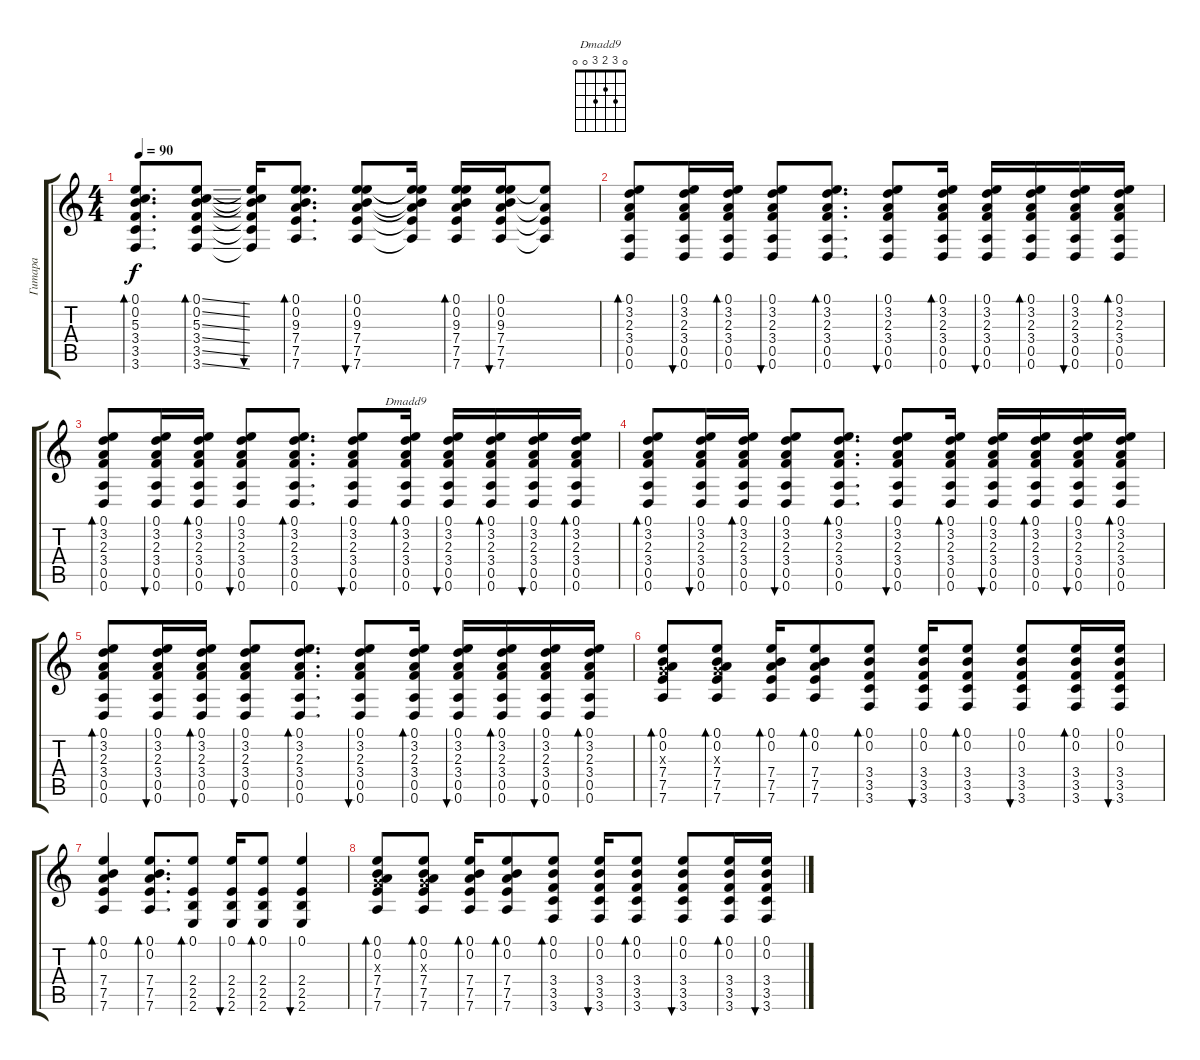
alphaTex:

\track ("Гитара" "Гитара") {instrument acousticguitarsteel}
\staff {score tabs}
\tuning (E4 B3 G3 D3 A2 D2) {hide}
\chord ("Dmadd9" 0 3 2 3 0 0)
\ts (4 4)
\tempo 90
\clef g2
\ks c
(0.1 0.2 5.3 3.4 3.5 3.6).8{d bd 60 dy f} (0.1{ss} 0.2{ss} 5.3{ss} 3.4{ss} 3.5{ss} 3.6{ss}).8{bd 60} (0.1{t} 0.2{t} 5.3{t} 3.4{t} 3.5{t} 3.6{t}).16{bu 60} (0.1 0.2 9.3 7.4 7.5 7.6).8{d bd 60} (0.1 0.2 9.3 7.4 7.5 7.6).8{bu 60} (0.1{t} 0.2{t} 9.3{t} 7.4{t} 7.5{t} 7.6{t}).16 (0.1 0.2 9.3 7.4 7.5 7.6).16{bd 60} (0.1 0.2 9.3 7.4 7.5 7.6).16{bu 60} (9.3{t} 7.4{t} 7.5{t} 7.6{t}).8 |
(0.1 3.2 2.3 3.4 0.5 0.6).8{bd 60} (0.1 3.2 2.3 3.4 0.5 0.6).16{bu 60} (0.1 3.2 2.3 3.4 0.5 0.6).16{bd 60} (0.1 3.2 2.3 3.4 0.5 0.6).8{bu 60} (0.1 3.2 2.3 3.4 0.5 0.6).8{d bd 60} (0.1 3.2 2.3 3.4 0.5 0.6).8{bu 60} (0.1 3.2 2.3 3.4 0.5 0.6).16{bd 60} (0.1 3.2 2.3 3.4 0.5 0.6).16{bu 60} (0.1 3.2 2.3 3.4 0.5 0.6).16{bd 60} (0.1 3.2 2.3 3.4 0.5 0.6).16{bu 60} (0.1 3.2 2.3 3.4 0.5 0.6).16{bd 60} |
(0.1 3.2 2.3 3.4 0.5 0.6).8{bd 60} (0.1 3.2 2.3 3.4 0.5 0.6).16{bu 60} (0.1 3.2 2.3 3.4 0.5 0.6).16{bd 60} (0.1 3.2 2.3 3.4 0.5 0.6).8{bu 60} (0.1 3.2 2.3 3.4 0.5 0.6).8{d bd 60} (0.1 3.2 2.3 3.4 0.5 0.6).8{bu 60} (0.1 3.2 2.3 3.4 0.5 0.6).16{bd 60 ch "Dmadd9"} (0.1 3.2 2.3 3.4 0.5 0.6).16{bu 60} (0.1 3.2 2.3 3.4 0.5 0.6).16{bd 60} (0.1 3.2 2.3 3.4 0.5 0.6).16{bu 60} (0.1 3.2 2.3 3.4 0.5 0.6).16{bd 60} |
(0.1 3.2 2.3 3.4 0.5 0.6).8{bd 60} (0.1 3.2 2.3 3.4 0.5 0.6).16{bu 60} (0.1 3.2 2.3 3.4 0.5 0.6).16{bd 60} (0.1 3.2 2.3 3.4 0.5 0.6).8{bu 60} (0.1 3.2 2.3 3.4 0.5 0.6).8{d bd 60} (0.1 3.2 2.3 3.4 0.5 0.6).8{bu 60} (0.1 3.2 2.3 3.4 0.5 0.6).16{bd 60} (0.1 3.2 2.3 3.4 0.5 0.6).16{bu 60} (0.1 3.2 2.3 3.4 0.5 0.6).16{bd 60} (0.1 3.2 2.3 3.4 0.5 0.6).16{bu 60} (0.1 3.2 2.3 3.4 0.5 0.6).16{bd 60} |
(0.1 3.2 2.3 3.4 0.5 0.6).8{bd 60} (0.1 3.2 2.3 3.4 0.5 0.6).16{bu 60} (0.1 3.2 2.3 3.4 0.5 0.6).16{bd 60} (0.1 3.2 2.3 3.4 0.5 0.6).8{bu 60} (0.1 3.2 2.3 3.4 0.5 0.6).8{d bd 60} (0.1 3.2 2.3 3.4 0.5 0.6).8{bu 60} (0.1 3.2 2.3 3.4 0.5 0.6).16{bd 60} (0.1 3.2 2.3 3.4 0.5 0.6).16{bu 60} (0.1 3.2 2.3 3.4 0.5 0.6).16{bd 60} (0.1 3.2 2.3 3.4 0.5 0.6).16{bu 60} (0.1 3.2 2.3 3.4 0.5 0.6).16{bd 60} |
(0.1 0.2 0.3{x} 7.4 7.5 7.6).8{bd 60} (0.1 0.2 0.3{x} 7.4 7.5 7.6).8{bd 60} (0.1 0.2 7.4 7.5 7.6).16{bd 60} (0.1 0.2 7.4 7.5 7.6).8{bd 60} (0.1 0.2 3.4 3.5 3.6).8{bd 60} (0.1 0.2 3.4 3.5 3.6).16{bu 60} (0.1 0.2 3.4 3.5 3.6).8{bd 60} (0.1 0.2 3.4 3.5 3.6).8{bu 60} (0.1 0.2 3.4 3.5 3.6).16{bd 60} (0.1 0.2 3.4 3.5 3.6).16{bu 60} |
(0.1 0.2 7.4 7.5 7.6).4{bd 60} (0.1 0.2 7.4 7.5 7.6).8{d bd 60} (0.1 2.4 2.5 2.6).8{bd 60} (0.1 2.4 2.5 2.6).16{bu 60} (0.1 2.4 2.5 2.6).8{bd 60} (0.1 2.4 2.5 2.6).4{bu 60} |
(0.1 0.2 0.3{x} 7.4 7.5 7.6).8{bd 60} (0.1 0.2 0.3{x} 7.4 7.5 7.6).8{bd 60} (0.1 0.2 7.4 7.5 7.6).16{bd 60} (0.1 0.2 7.4 7.5 7.6).8{bd 60} (0.1 0.2 3.4 3.5 3.6).8{bd 60} (0.1 0.2 3.4 3.5 3.6).16{bu 60} (0.1 0.2 3.4 3.5 3.6).8{bd 60} (0.1 0.2 3.4 3.5 3.6).8{bu 60} (0.1 0.2 3.4 3.5 3.6).16{bd 60} (0.1 0.2 3.4 3.5 3.6).16{bu 60}
